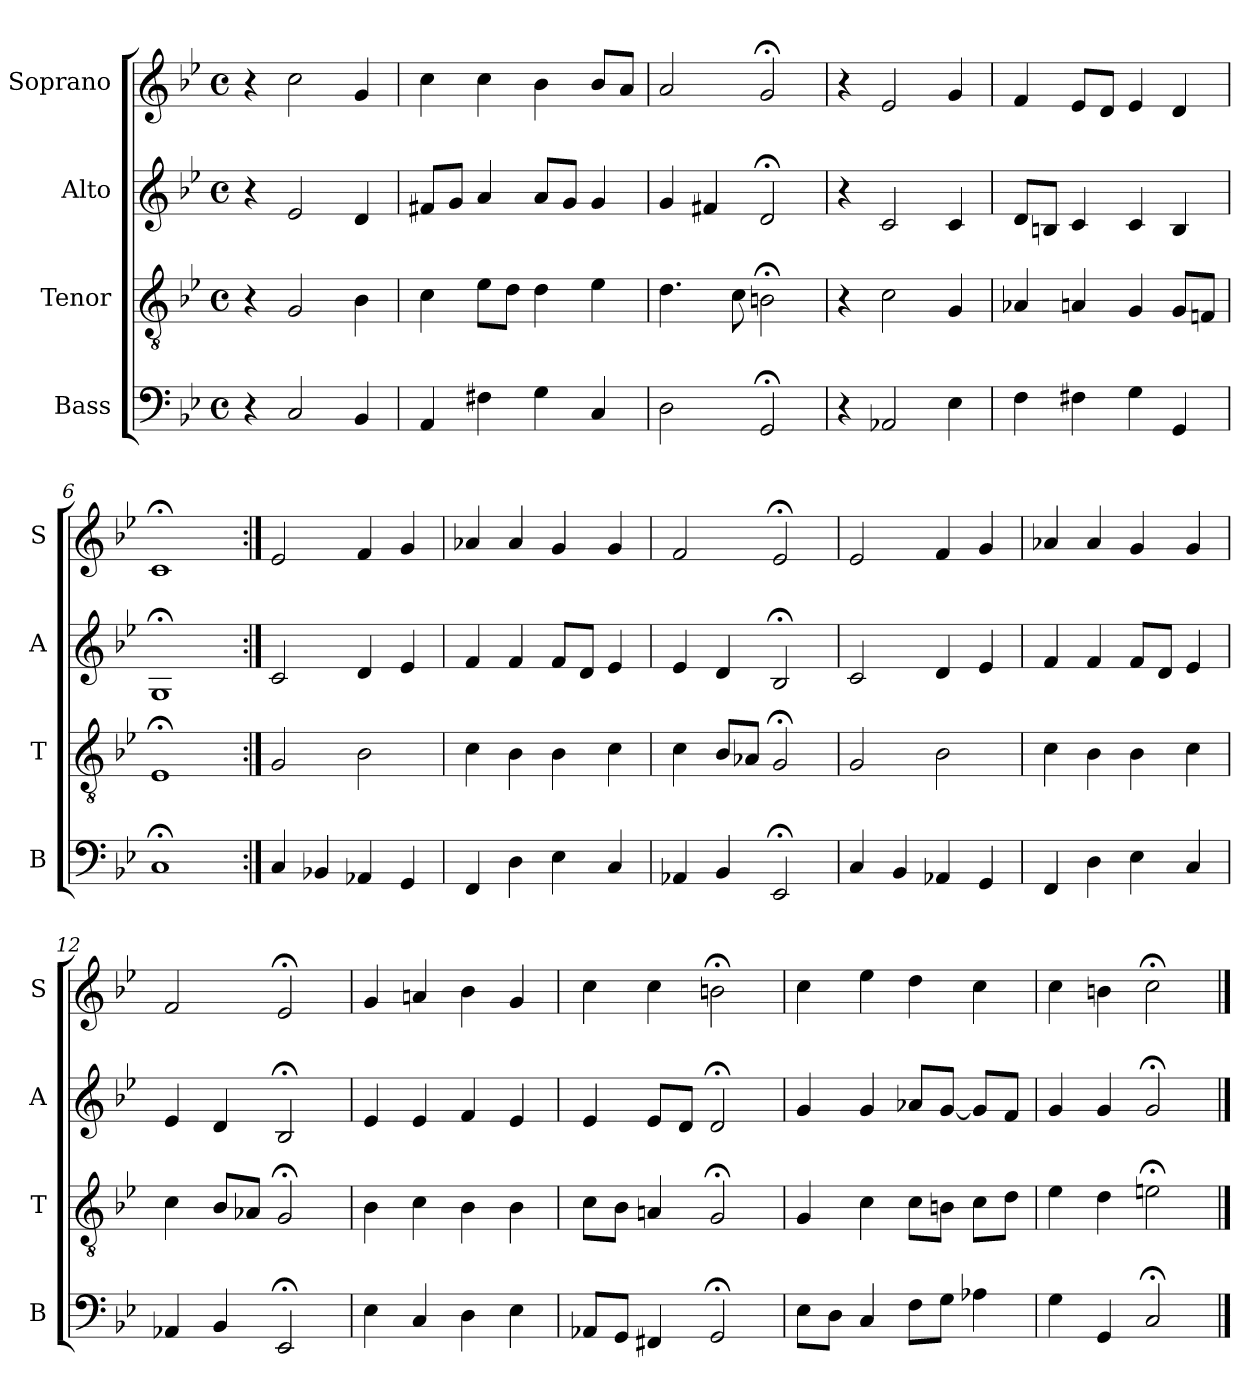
**kern	**kern	**kern	**kern
*part4	*part3	*part2	*part1
*staff4	*staff3	*staff2	*staff1
*I"Bass	*I"Tenor	*I"Alto	*I"Soprano
*I'B	*I'T	*I'A	*I'S
*clefF4	*clefGv2	*clefG2	*clefG2
*k[b-e-]	*k[b-e-]	*k[b-e-]	*k[b-e-]
*C:dor	*C:dor	*C:dor	*C:dor
*M4/4	*M4/4	*M4/4	*M4/4
*met(c)	*met(c)	*met(c)	*met(c)
*MM100	*MM100	*MM100	*MM100
=1	=1	=1	=1
4r	4r	4r	4r
2C	2G	2e-	2cc
4BB-	4B-	4d	4g
=2	=2	=2	=2
4AA	4c	8f#XL	4cc
.	.	8gJ	.
4F#X	8e-L	4a	4cc
.	8dJ	.	.
4G	4d	8aL	4b-
.	.	8gJ	.
4C	4e-	4g	8b-L
.	.	.	8aJ
=3	=3	=3	=3
2D	4.d	4g	2a
.	.	4f#X	.
.	8c	.	.
2GG;<	2Bn;<	2d;<	2g;<
=4	=4	=4	=4
4r	4r	4r	4r
2AA-X	2c	2c	2e-
4E-	4G	4c	4g
=5	=5	=5	=5
4F	4A-X	8dL	4f
.	.	8BnJ	.
4F#X	4An	4c	8e-L
.	.	.	8dJ
4G	4G	4c	4e-
4GG	8GL	4B	4d
.	8FnJ	.	.
=6	=6	=6	=6
1C;<	1E-;<	1G;<	1c;<
=7:|!	=7:|!	=7:|!	=7:|!
4C	2G	2c	2e-
4BB-X	.	.	.
4AA-Xi	2B-i	4di	4fi
4GG	.	4e-	4g
=8	=8	=8	=8
4FF	4c	4f	4a-X
4D	4B-	4f	4a-
4E-	4B-	8fL	4g
.	.	8dJ	.
4C	4c	4e-	4g
=9	=9	=9	=9
4AA-X	4c	4e-	2f
4BB-	8B-L	4d	.
.	8A-XJ	.	.
2EE-;<	2G;<	2B-;<	2e-;<
=10	=10	=10	=10
4C	2G	2c	2e-
4BB-	.	.	.
4AA-Xi	2B-i	4di	4fi
4GG	.	4e-	4g
=11	=11	=11	=11
4FF	4c	4f	4a-X
4D	4B-	4f	4a-
4E-	4B-	8fL	4g
.	.	8dJ	.
4C	4c	4e-	4g
=12	=12	=12	=12
4AA-X	4c	4e-	2f
4BB-	8B-L	4d	.
.	8A-XJ	.	.
2EE-;<	2G;<	2B-;<	2e-;<
=13	=13	=13	=13
4E-	4B-	4e-	4g
4C	4c	4e-	4an
4D	4B-	4f	4b-
4E-	4B-	4e-	4g
=14	=14	=14	=14
8AA-XL	8cL	4e-	4cc
8GGJ	8B-J	.	.
4FF#X	4An	8e-L	4cc
.	.	8dJ	.
2GG;<	2G;<	2d;<	2bn;<
=15	=15	=15	=15
8E-L	4G	4g	4cc
8DJ	.	.	.
4C	4c	4g	4ee-
8FL	8cL	8a-XL	4dd
8GJ	8BnJ	[8gJ	.
4A-X	8cL	8gL]	4cc
.	8dJ	8fJ	.
=16	=16	=16	=16
4G	4e-	4g	4cc
4GG	4d	4g	4bn
2C;<	2en;<	2g;<	2cc;<
==	==	==	==
*-	*-	*-	*-
